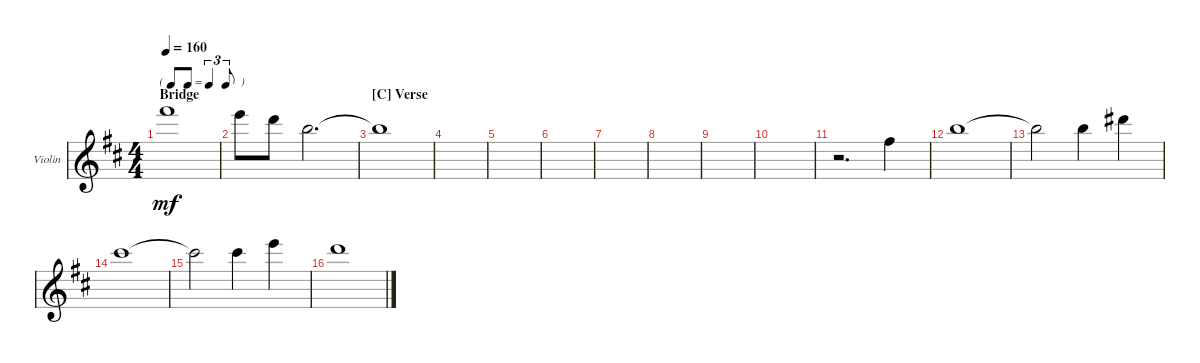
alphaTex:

\defaultSystemsLayout 4
\bracketExtendMode groupsimilarinstruments
\firstSystemTrackNameOrientation horizontal
\otherSystemsTrackNameOrientation horizontal
\track ("Violin" "Violin") {instrument violin}
\staff {score}
\tuning (E5 A4 D4 G3)
\ts (4 4)
\tf triplet8th
\section ("" "Bridge")
\tempo 160
\clef g2
\ks bminor
14.1.1{dy mf} |
12.1.8 10.1.8 7.1.2{d} |
\section ("C" "Verse")
7.1{t}.1 |
|
|
|
|
|
|
|
r.2{d} 2.1.4 |
7.1.1 |
7.1{t}.2 7.1.4 11.1.4 |
9.1.1 |
9.1{t}.2 9.1.4 12.1.4 |
10.1.1
